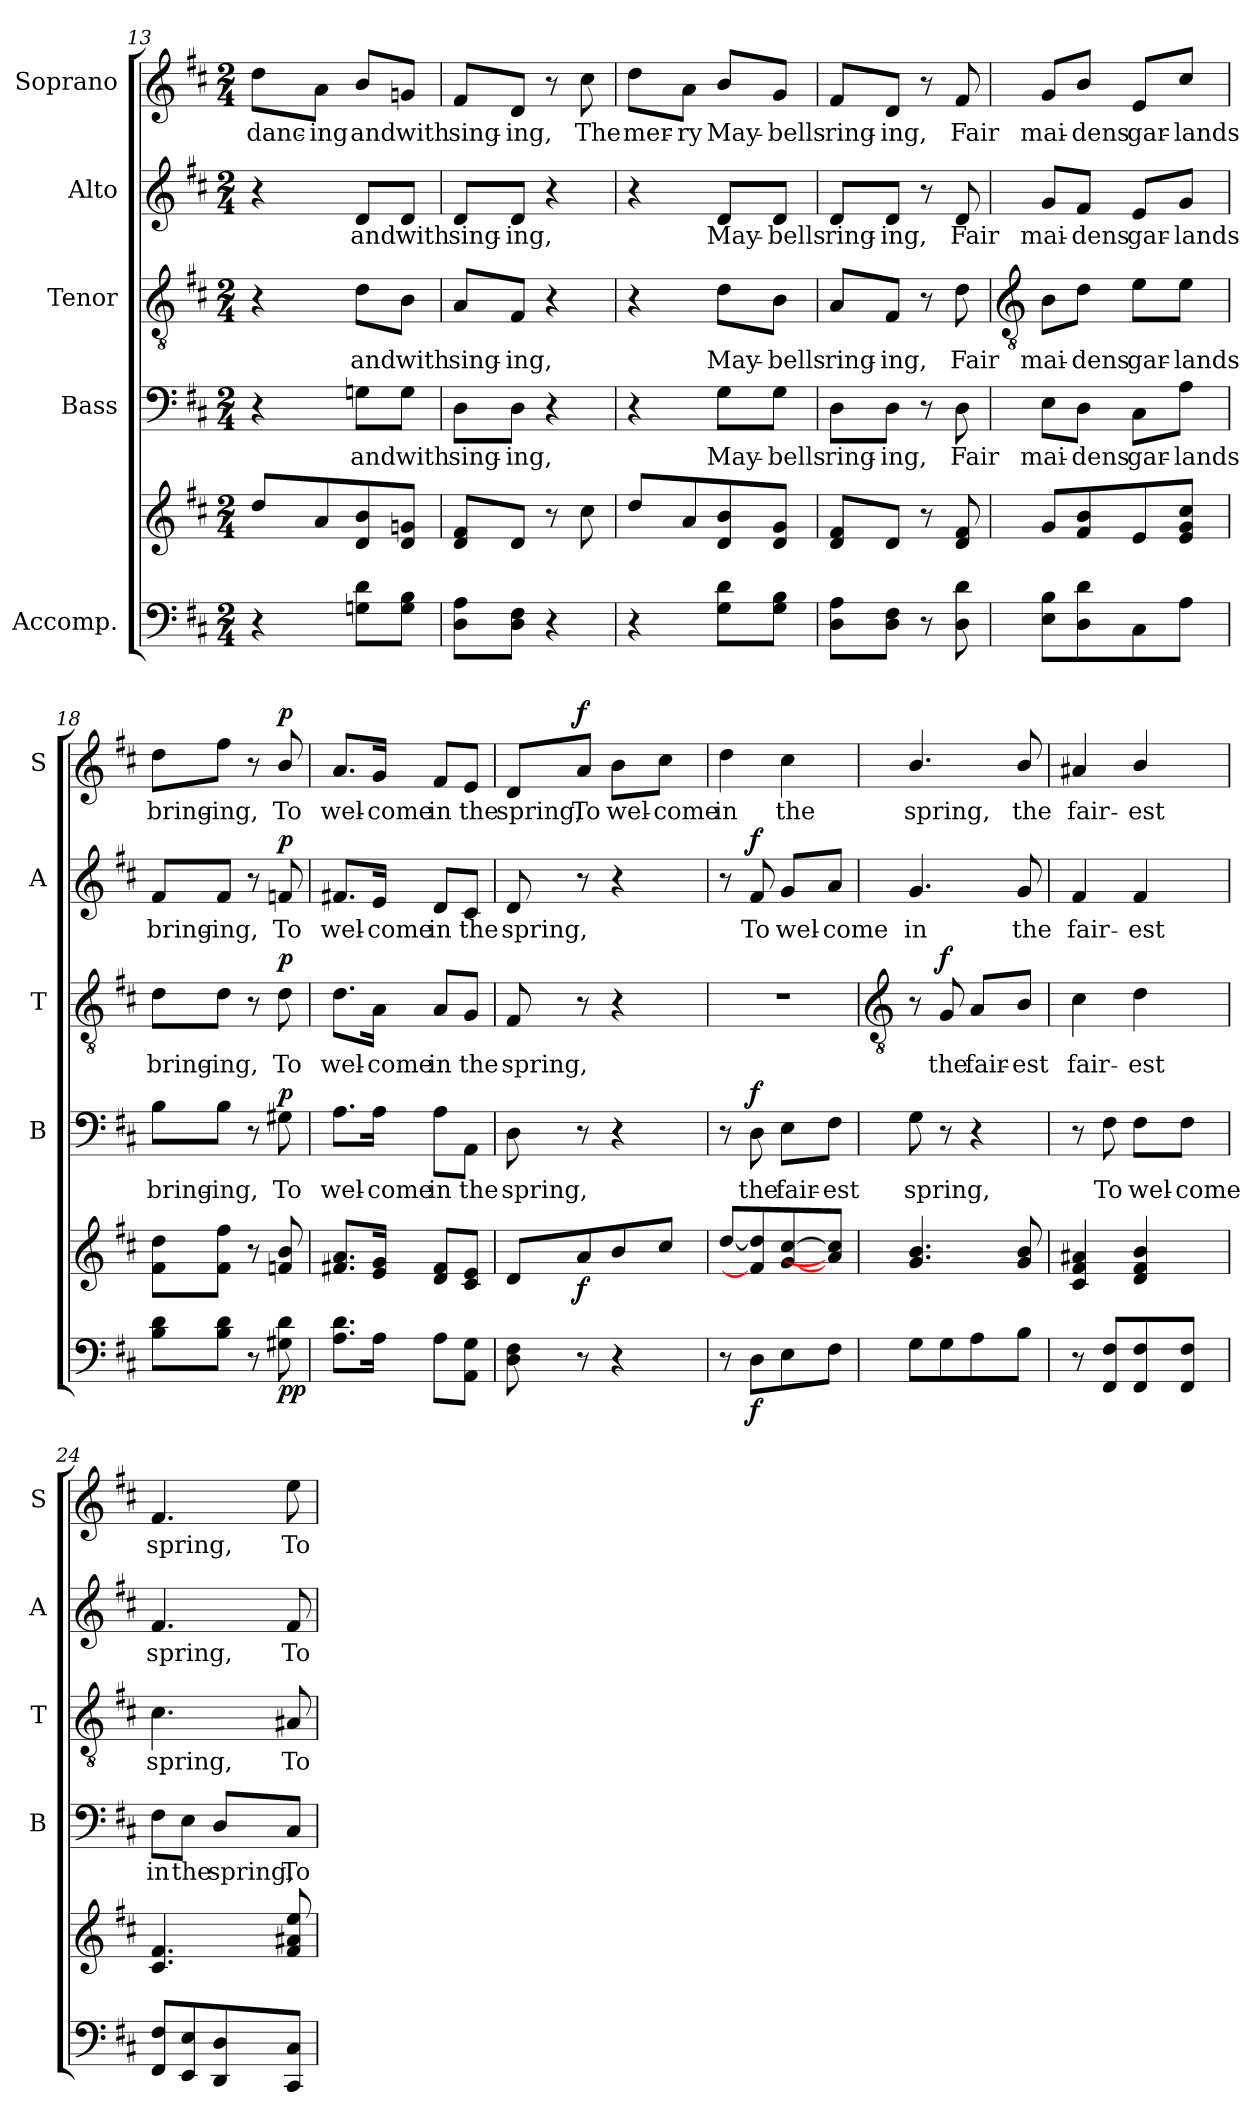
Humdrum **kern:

**kern	**kern	**dynam	**kern	**text	**dynam	**kern	**text	**dynam	**kern	**text	**dynam	**kern	**text	**dynam
*part5	*part5	*part5	*part4	*part4	*part4	*part3	*part3	*part3	*part2	*part2	*part2	*part1	*part1	*part1
*staff6	*staff5	*staff5/6	*staff4	*staff4	*staff4	*staff3	*staff3	*staff3	*staff2	*staff2	*staff2	*staff1	*staff1	*staff1
*I"Accomp.	*	*	*I"Bass	*	*	*I"Tenor	*	*	*I"Alto	*	*	*I"Soprano	*	*
*	*	*	*I'B	*	*	*I'T	*	*	*I'A	*	*	*I'S	*	*
*clefF4	*clefG2	*	*clefF4	*	*	*clefGv2	*	*	*clefG2	*	*	*clefG2	*	*
*k[f#c#]	*k[f#c#]	*	*k[f#c#]	*	*	*k[f#c#]	*	*	*k[f#c#]	*	*	*k[f#c#]	*	*
*D:	*D:	*	*D:	*	*	*D:	*	*	*D:	*	*	*D:	*	*
*M2/4	*M2/4	*	*M2/4	*	*	*M2/4	*	*	*M2/4	*	*	*M2/4	*	*
=13	=13	=13	=13	=13	=13	=13	=13	=13	=13	=13	=13	=13	=13	=13
!	!	!	!	!	!	!	!	!	!	!	!	!	!LO:LY:b	!
4r	8ddL	.	4r	.	.	4r	.	.	4r	.	.	8dd\L	danc-	.
!	!	!	!	!	!	!	!	!	!	!	!	!	!LO:LY:b	!
.	8a	.	.	.	.	.	.	.	.	.	.	8a\J	-ing	.
!	!	!	!	!LO:LY:b	!	!	!LO:LY:b	!	!	!LO:LY:b	!	!	!LO:LY:b	!
8Gn 8dL	8d/ 8b/	.	8Gn\L	and	.	8d\L	and	.	8d/L	and	.	8b/L	and	.
!	!	!	!	!LO:LY:b	!	!	!LO:LY:b	!	!	!LO:LY:b	!	!	!LO:LY:b	!
8G 8BJ	8d 8gnJ	.	8G\J	with	.	8B\J	with	.	8d/J	with	.	8gn/J	with	.
=14	=14	=14	=14	=14	=14	=14	=14	=14	=14	=14	=14	=14	=14	=14
!	!	!	!	!LO:LY:b	!	!	!LO:LY:b	!	!	!LO:LY:b	!	!	!LO:LY:b	!
8D 8AL	8d 8f#L	.	8D\L	sing-	.	8A/L	sing-	.	8d/L	sing-	.	8f#/L	sing-	.
!	!	!	!	!LO:LY:b	!	!	!LO:LY:b	!	!	!LO:LY:b	!	!	!LO:LY:b	!
8D 8F#J	8dJ	.	8D\J	-ing,	.	8F#/J	-ing,	.	8d/J	-ing,	.	8d/J	-ing,	.
4r	8r	.	4r	.	.	4r	.	.	4r	.	.	8r	.	.
!	!	!	!	!	!	!	!	!	!	!	!	!	!LO:LY:b	!
.	8cc#	.	.	.	.	.	.	.	.	.	.	8cc#	The	.
=15	=15	=15	=15	=15	=15	=15	=15	=15	=15	=15	=15	=15	=15	=15
!	!	!	!	!	!	!	!	!	!	!	!	!	!LO:LY:b	!
4r	8ddL	.	4r	.	.	4r	.	.	4r	.	.	8dd\L	mer-	.
!	!	!	!	!	!	!	!	!	!	!	!	!	!LO:LY:b	!
.	8a	.	.	.	.	.	.	.	.	.	.	8a\J	-ry	.
!	!	!	!	!LO:LY:b	!	!	!LO:LY:b	!	!	!LO:LY:b	!	!	!LO:LY:b	!
8G 8dL	8d/ 8b/	.	8G\L	May-	.	8d\L	May-	.	8d/L	May-	.	8b/L	May-	.
!	!	!	!	!LO:LY:b	!	!	!LO:LY:b	!	!	!LO:LY:b	!	!	!LO:LY:b	!
8G 8BJ	8d 8gJ	.	8G\J	-bells	.	8B\J	-bells	.	8d/J	-bells	.	8g/J	-bells	.
=16	=16	=16	=16	=16	=16	=16	=16	=16	=16	=16	=16	=16	=16	=16
!	!	!	!	!LO:LY:b	!	!	!LO:LY:b	!	!	!LO:LY:b	!	!	!LO:LY:b	!
8D 8AL	8d 8f#L	.	8D\L	ring-	.	8A/L	ring-	.	8d/L	ring-	.	8f#/L	ring-	.
!	!	!	!	!LO:LY:b	!	!	!LO:LY:b	!	!	!LO:LY:b	!	!	!LO:LY:b	!
8D 8F#J	8dJ	.	8D\J	-ing,	.	8F#/J	-ing,	.	8d/J	-ing,	.	8d/J	-ing,	.
8r	8r	.	8r	.	.	8r	.	.	8r	.	.	8r	.	.
!	!	!	!	!LO:LY:b	!	!	!LO:LY:b	!	!	!LO:LY:b	!	!	!LO:LY:b	!
8D 8d	8d 8f#	.	8D	Fair	.	8d	Fair	.	8d	Fair	.	8f#	Fair	.
!!LO:LB:g=z
=17	=17	=17	=17	=17	=17	=17	=17	=17	=17	=17	=17	=17	=17	=17
*	*	*	*	*	*	*clefGv2	*	*	*	*	*	*	*	*
!	!	!	!	!LO:LY:b	!	!	!LO:LY:b	!	!	!LO:LY:b	!	!	!LO:LY:b	!
8E 8BL	8gL	.	8E\L	mai-	.	8B\L	mai-	.	8g/L	mai-	.	8g/L	mai-	.
!	!	!	!	!LO:LY:b	!	!	!LO:LY:b	!	!	!LO:LY:b	!	!	!LO:LY:b	!
8D 8d	8f#/ 8b/	.	8D\J	-dens	.	8d\J	-dens	.	8f#/J	-dens	.	8b/J	-dens	.
!	!	!	!	!LO:LY:b	!	!	!LO:LY:b	!	!	!LO:LY:b	!	!	!LO:LY:b	!
8C#	8e	.	8C#\L	gar-	.	8e\L	gar-	.	8e/L	gar-	.	8e/L	gar-	.
!	!	!	!	!LO:LY:b	!	!	!LO:LY:b	!	!	!LO:LY:b	!	!	!LO:LY:b	!
8AJ	8e 8g 8cc#J	.	8A\J	-lands	.	8e\J	-lands	.	8g/J	-lands	.	8cc#/J	-lands	.
=18	=18	=18	=18	=18	=18	=18	=18	=18	=18	=18	=18	=18	=18	=18
!	!	!	!	!LO:LY:b	!	!	!LO:LY:b	!	!	!LO:LY:b	!	!	!LO:LY:b	!
8B 8dL	8f# 8ddL	.	8B\L	bring-	.	8d\L	bring-	.	8f#/L	bring-	.	8dd\L	bring-	.
!	!	!	!	!LO:LY:b	!	!	!LO:LY:b	!	!	!LO:LY:b	!	!	!LO:LY:b	!
8B 8dJ	8f# 8ff#J	.	8B\J	-ing,	.	8d\J	-ing,	.	8f#/J	-ing,	.	8ff#\J	-ing,	.
8r	8r	.	8r	.	.	8r	.	.	8r	.	.	8r	.	.
!	!	!LO:DY:b=2	!	!LO:LY:b	!	!	!LO:LY:b	!	!	!LO:LY:b	!	!	!LO:LY:b	!
!	!	!LO:DY:n=1:b	!	!	!LO:DY:b	!	!	!LO:DY:b	!	!	!LO:DY:b	!	!	!LO:DY:b
8G#X 8d	8fn/ 8b/	p p	8G#X	To	p	8d	To	p	8fn	To	p	8b/	To	p
=19	=19	=19	=19	=19	=19	=19	=19	=19	=19	=19	=19	=19	=19	=19
!	!	!	!	!LO:LY:b	!	!	!LO:LY:b	!	!	!LO:LY:b	!	!	!LO:LY:b	!
8.A 8.dL	8.f#X 8.aL	.	8.A\L	wel-	.	8.d\L	wel-	.	8.f#X/L	wel-	.	8.a/L	wel-	.
!	!	!	!	!LO:LY:b	!	!	!LO:LY:b	!	!	!LO:LY:b	!	!	!LO:LY:b	!
16AJ	16e 16gJ	.	16A\Jk	-come	.	16A\Jk	-come	.	16e/Jk	-come	.	16g/Jk	-come	.
!	!	!	!	!LO:LY:b	!	!	!LO:LY:b	!	!	!LO:LY:b	!	!	!LO:LY:b	!
8AL	8d 8f#L	.	8A\L	in	.	8A/L	in	.	8d/L	in	.	8f#/L	in	.
!	!	!	!	!LO:LY:b	!	!	!LO:LY:b	!	!	!LO:LY:b	!	!	!LO:LY:b	!
8AA 8GJ	8c# 8eJ	.	8AA\J	the	.	8G/J	the	.	8c#/J	the	.	8e/J	the	.
=20	=20	=20	=20	=20	=20	=20	=20	=20	=20	=20	=20	=20	=20	=20
!	!	!	!	!LO:LY:b	!	!	!LO:LY:b	!	!	!LO:LY:b	!	!	!LO:LY:b	!
8D 8F#	8dL	.	8D	spring,	.	8F#	spring,	.	8d	spring,	.	8d/L	spring,	.
!	!	!LO:DY:b	!	!	!	!	!	!	!	!	!	!	!LO:LY:b	!LO:DY:b
8r	8a	f	8r	.	.	8r	.	.	8r	.	.	8a/J	To	f
!	!	!	!	!	!	!	!	!	!	!	!	!	!LO:LY:b	!
4r	8b	.	4r	.	.	4r	.	.	4r	.	.	8b\L	wel-	.
!	!	!	!	!	!	!	!	!	!	!	!	!	!LO:LY:b	!
.	8cc#J	.	.	.	.	.	.	.	.	.	.	8cc#\J	-come	.
=21	=21	=21	=21	=21	=21	=21	=21	=21	=21	=21	=21	=21	=21	=21
!	!	!	!	!	!	!LO:N:vis=1	!	!	!	!	!	!	!LO:LY:b	!
8r	[8ddL	.	8r	.	.	2r	.	.	8r	.	.	4dd	in	.
!	!	!LO:DY:b=2	!	!LO:LY:b	!LO:DY:b	!	!	!	!	!LO:LY:b	!LO:DY:b	!	!	!
8DL	8f#] 8dd]	f	8D	the	f	.	.	.	8f#	To	f	.	.	.
!	!	!	!	!LO:LY:b	!	!	!	!	!	!LO:LY:b	!	!	!LO:LY:b	!
8E	[8g [8cc#	.	8E\L	fair-	.	.	.	.	8g/L	wel-	.	4cc#	the	.
!	!	!	!	!LO:LY:b	!	!	!	!	!	!LO:LY:b	!	!	!	!
8F#J	8a] 8cc#]J	.	8F#\J	-est	.	.	.	.	8a/J	-come	.	.	.	.
!!LO:LB:g=z
=22	=22	=22	=22	=22	=22	=22	=22	=22	=22	=22	=22	=22	=22	=22
*	*	*	*	*	*	*clefGv2	*	*	*	*	*	*	*	*
!	!	!	!	!LO:LY:b	!	!	!	!	!	!LO:LY:b	!	!	!LO:LY:b	!
8GL	4.g/ 4.b/	.	8G	spring,	.	8r	.	.	4.g	in	.	4.b/	spring,	.
!	!	!	!	!	!	!	!LO:LY:b	!LO:DY:b	!	!	!	!	!	!
8G	.	.	8r	.	.	8G	the	f	.	.	.	.	.	.
!	!	!	!	!	!	!	!LO:LY:b	!	!	!	!	!	!	!
8A	.	.	4r	.	.	8A/L	fair-	.	.	.	.	.	.	.
!	!	!	!	!	!	!	!LO:LY:b	!	!	!LO:LY:b	!	!	!LO:LY:b	!
8BJ	8g/ 8b/	.	.	.	.	8B/J	-est	.	8g	the	.	8b/	the	.
=23	=23	=23	=23	=23	=23	=23	=23	=23	=23	=23	=23	=23	=23	=23
!	!	!	!	!	!	!	!LO:LY:b	!	!	!LO:LY:b	!	!	!LO:LY:b	!
8r	4c# 4f# 4a#X	.	8r	.	.	4c#	fair-	.	4f#	fair-	.	4a#X	fair-	.
!	!	!	!	!LO:LY:b	!	!	!	!	!	!	!	!	!	!
8FF# 8F#L	.	.	8F#	To	.	.	.	.	.	.	.	.	.	.
!	!	!	!	!LO:LY:b	!	!	!LO:LY:b	!	!	!LO:LY:b	!	!	!LO:LY:b	!
8FF# 8F#	4d/ 4f#/ 4b/	.	8F#\L	wel-	.	4d	-est	.	4f#	-est	.	4b/	-est	.
!	!	!	!	!LO:LY:b	!	!	!	!	!	!	!	!	!	!
8FF# 8F#J	.	.	8F#\J	-come	.	.	.	.	.	.	.	.	.	.
=24	=24	=24	=24	=24	=24	=24	=24	=24	=24	=24	=24	=24	=24	=24
!	!	!	!	!LO:LY:b	!	!	!LO:LY:b	!	!	!LO:LY:b	!	!	!LO:LY:b	!
8FF# 8F#L	4.c# 4.f#	.	8F#\L	in	.	4.c#	spring,	.	4.f#	spring,	.	4.f#	spring,	.
!	!	!	!	!LO:LY:b	!	!	!	!	!	!	!	!	!	!
8EE 8E	.	.	8E\J	the	.	.	.	.	.	.	.	.	.	.
!	!	!	!	!LO:LY:b	!	!	!	!	!	!	!	!	!	!
8DD/ 8D/	.	.	8D/L	spring,	.	.	.	.	.	.	.	.	.	.
!	!	!	!	!LO:LY:b	!	!	!LO:LY:b	!	!	!LO:LY:b	!	!	!LO:LY:b	!
8CC# 8C#J	8f# 8a#X 8ee	.	8C#/J	To	.	8A#X	To	.	8f#	To	.	8ee	To	.
=	=	=	=	=	=	=	=	=	=	=	=	=	=	=
*-	*-	*-	*-	*-	*-	*-	*-	*-	*-	*-	*-	*-	*-	*-
